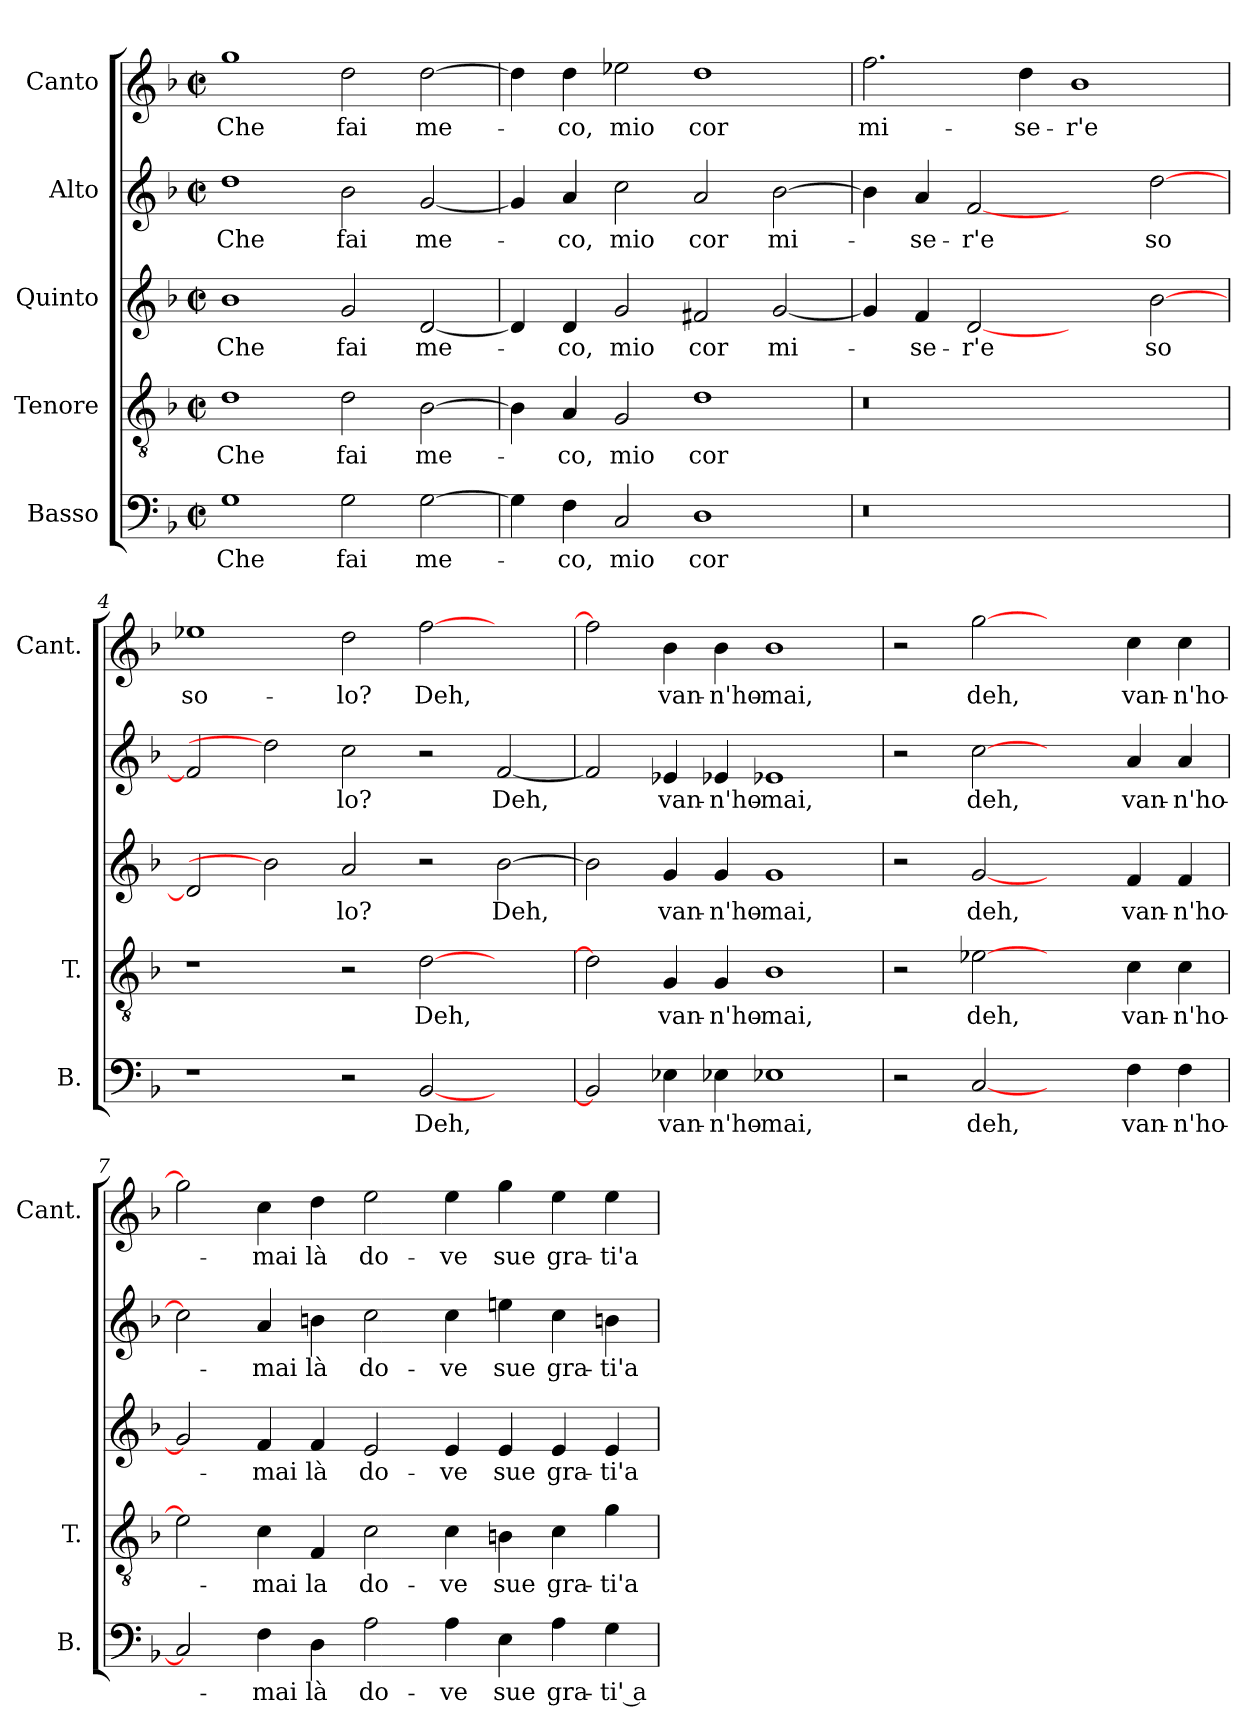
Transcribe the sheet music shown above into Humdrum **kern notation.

**kern	**text	**kern	**text	**kern	**text	**kern	**text	**kern	**text
*part5	*part5	*part4	*part4	*part3	*part3	*part2	*part2	*part1	*part1
*staff5	*staff5	*staff4	*staff4	*staff3	*staff3	*staff2	*staff2	*staff1	*staff1
*I"Basso	*	*I"Tenore	*	*I"Quinto	*	*I"Alto	*	*I"Canto	*
*I'B.	*	*I'T.	*	*	*	*	*	*I'Cant.	*
*clefF4	*	*clefGv2	*	*clefG2	*	*clefG2	*	*clefG2	*
*k[b-]	*	*k[b-]	*	*k[b-]	*	*k[b-]	*	*k[b-]	*
*F:	*	*F:	*	*F:	*	*F:	*	*F:	*
*M2/2	*	*M2/2	*	*M2/2	*	*M2/2	*	*M2/2	*
*met(c|)	*	*met(c|)	*	*met(c|)	*	*met(c|)	*	*met(c|)	*
=1	=1	=1	=1	=1	=1	=1	=1	=1	=1
1G\	Che	1d\	Che	1b-\	Che	1dd\	Che	1gg\	Che
2G\	fai	2d\	fai	2g/	fai	2b-\	fai	2dd\	fai
[2G\	me-	[2B-\	me-	[2d/	me-	[2g/	me-	[2dd\	me-
=2	=2	=2	=2	=2	=2	=2	=2	=2	=2
4G\]	.	4B-\]	.	4d/]	.	4g/]	.	4dd\]	.
4F\	-co,	4A/	-co,	4d/	-co,	4a/	-co,	4dd\	-co,
2C/	mio	2G/	mio	2g/	mio	2cc\	mio	2ee-X\	mio
1D\	cor	1d\	cor	2f#X/	cor	2a/	cor	1dd\	cor
.	.	.	.	[2g/	mi-	[2b-\	mi-	.	.
=3	=3	=3	=3	=3	=3	=3	=3	=3	=3
!LO:N:vis=0	!	!LO:N:vis=0	!	!	!	!	!	!	!
1r	.	1r	.	4g/]	.	4b-\]	.	2.ff\	mi-
.	.	.	.	4f/	-se-	4a/	-se-	.	.
.	.	.	.	[2d/	-r'e	[2f/	-r'e	.	.
.	.	.	.	.	.	.	.	4dd\	-se-
1ryy	.	1ryy	.	2ryy	.	2ryy	.	1b-\	-r'e
.	.	.	.	[2b-\	so	[2dd\	so	.	.
=4	=4	=4	=4	=4	=4	=4	=4	=4	=4
1r	.	1r	.	2d/]	.	2f/]	.	1ee-X\	so-
.	.	.	.	2b-\]	.	2dd\]	.	.	.
2r	.	2r	.	2a/	lo?	2cc\	lo?	2dd\	-lo?
[2BB-/	Deh,	[2d\	Deh,	2r	.	2r	.	[2ff\	Deh,
2ryy	.	2ryy	.	[2b-\	Deh,	[2f/	Deh,	2ryy	.
=5	=5	=5	=5	=5	=5	=5	=5	=5	=5
2BB-/]	.	2d\]	.	2b-\]	.	2f/]	.	2ff\]	.
4E-X\	van-	4G/	van-	4g/	van-	4e-X/	van-	4b-\	van-
4E-X\	-n'ho-	4G/	-n'ho-	4g/	-n'ho-	4e-X/	-n'ho-	4b-\	-n'ho-
1E-X\	-mai,	1B-\	-mai,	1g/	-mai,	1e-X/	-mai,	1b-\	-mai,
=6	=6	=6	=6	=6	=6	=6	=6	=6	=6
2r	.	2r	.	2r	.	2r	.	2r	.
[2C/	deh,	[2e-X\	deh,	[2g/	deh,	[2cc\	deh,	[2gg\	deh,
2ryy	.	2ryy	.	2ryy	.	2ryy	.	2ryy	.
4F\	van-	4c\	van-	4f/	van-	4a/	van-	4cc\	van-
4F\	-n'ho-	4c\	-n'ho-	4f/	-n'ho-	4a/	-n'ho-	4cc\	-n'ho-
=7	=7	=7	=7	=7	=7	=7	=7	=7	=7
2C/]	.	2e-\]	.	2g/]	.	2cc\]	.	2gg\]	.
4F\	-mai	4c\	-mai	4f/	-mai	4a/	-mai	4cc\	-mai
4D\	là	4F/	la	4f/	là	4bn\	là	4dd\	là
2A\	do-	2c\	do-	2e/	do-	2cc\	do-	2ee\	do-
4A\	-ve	4c\	-ve	4e/	-ve	4cc\	-ve	4ee\	-ve
4E\	sue	4Bn\	sue	4e/	sue	4een\	sue	4gg\	sue
4A\	gra-	4c\	gra-	4e/	gra-	4cc\	gra-	4ee\	gra-
4G\	-ti' a-	4g\	-ti'a-	4e/	-ti'a-	4bn\	-ti'a-	4ee\	-ti'a-
=	=	=	=	=	=	=	=	=	=
*-	*-	*-	*-	*-	*-	*-	*-	*-	*-
